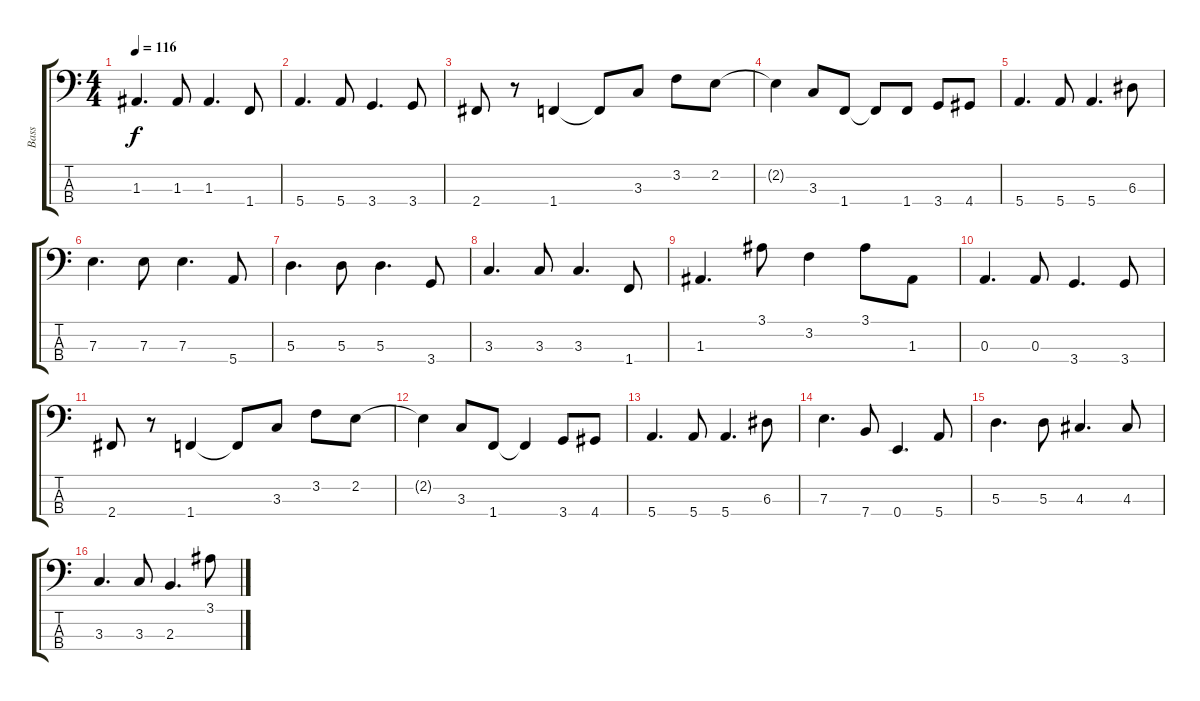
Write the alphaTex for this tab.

\track ("Bass" "Bass") {instrument electricbassfinger}
\staff {score tabs}
\tuning (G2 D2 A1 E1) {hide}
\ts (4 4)
\tempo 116
\clef f4
\ks c
1.3.4{d dy f} 1.3.8 1.3.4{d} 1.4.8 |
5.4.4{d} 5.4.8 3.4.4{d} 3.4.8 |
2.4.8 r.8 1.4.4 1.4{t}.8 3.3.8 3.2.8 2.2.8 |
2.2{t}.4 3.3.8 1.4.8 1.4{t}.8 1.4.8 3.4.8 4.4.8 |
5.4.4{d} 5.4.8 5.4.4{d} 6.3.8 |
7.3.4{d} 7.3.8 7.3.4{d} 5.4.8 |
5.3.4{d} 5.3.8 5.3.4{d} 3.4.8 |
3.3.4{d} 3.3.8 3.3.4{d} 1.4.8 |
1.3.4{d} 3.1.8 3.2.4 3.1.8 1.3.8 |
0.3.4{d} 0.3.8 3.4.4{d} 3.4.8 |
2.4.8 r.8 1.4.4 1.4{t}.8 3.3.8 3.2.8 2.2.8 |
2.2{t}.4 3.3.8 1.4.8 1.4{t}.4 3.4.8 4.4.8 |
5.4.4{d} 5.4.8 5.4.4{d} 6.3.8 |
7.3.4{d} 7.4.8 0.4.4{d} 5.4.8 |
5.3.4{d} 5.3.8 4.3.4{d} 4.3.8 |
3.3.4{d} 3.3.8 2.3.4{d} 3.1.8
